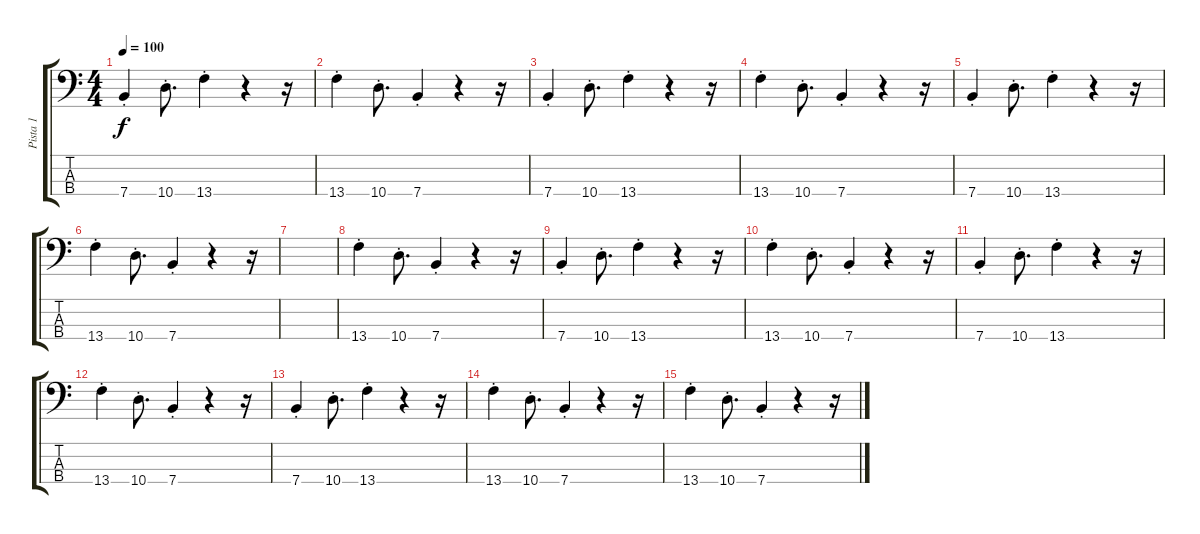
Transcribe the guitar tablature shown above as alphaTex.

\track ("Pista 1" "Pista 1") {instrument electricbasspick}
\staff {score tabs}
\tuning (G2 D2 A1 E1) {hide}
\ts (4 4)
\tempo 100
\clef f4
\ks c
7.4{st}.4{dy f} 10.4{st}.8{d} 13.4{st}.4 r.4 r.16 |
13.4{st}.4 10.4{st}.8{d} 7.4{st}.4 r.4 r.16 |
7.4{st}.4 10.4{st}.8{d} 13.4{st}.4 r.4 r.16 |
13.4{st}.4 10.4{st}.8{d} 7.4{st}.4 r.4 r.16 |
7.4{st}.4 10.4{st}.8{d} 13.4{st}.4 r.4 r.16 |
13.4{st}.4 10.4{st}.8{d} 7.4{st}.4 r.4 r.16 |
|
13.4{st}.4 10.4{st}.8{d} 7.4{st}.4 r.4 r.16 |
7.4{st}.4 10.4{st}.8{d} 13.4{st}.4 r.4 r.16 |
13.4{st}.4 10.4{st}.8{d} 7.4{st}.4 r.4 r.16 |
7.4{st}.4 10.4{st}.8{d} 13.4{st}.4 r.4 r.16 |
13.4{st}.4 10.4{st}.8{d} 7.4{st}.4 r.4 r.16 |
7.4{st}.4 10.4{st}.8{d} 13.4{st}.4 r.4 r.16 |
13.4{st}.4 10.4{st}.8{d} 7.4{st}.4 r.4 r.16 |
13.4{st}.4 10.4{st}.8{d} 7.4{st}.4 r.4 r.16
